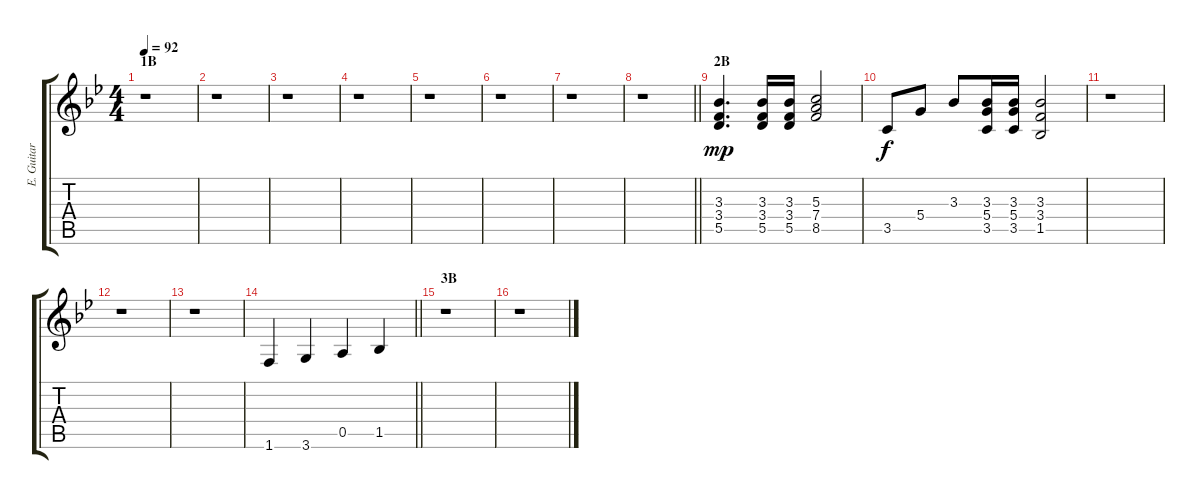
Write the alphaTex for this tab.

\track ("E. Guitar" "E. Guitar") {instrument overdrivenguitar}
\staff {score tabs}
\tuning (E4 B3 G3 D3 A2 E2) {hide}
\ts (4 4)
\section ("" "1B")
\tempo 92
\clef g2
\ks bb
r.1{dy f} |
r.1 |
r.1 |
r.1 |
r.1 |
r.1 |
r.1 |
\barLineRight lightlight
r.1 |
\section ("" "2B")
(3.3 3.4 5.5).4{d dy mp} (3.3 3.4 5.5).16 (3.3 3.4 5.5).16 (5.3 7.4 8.5).2 |
3.5.8{dy f} 5.4.8 3.3.8 (3.3 5.4 3.5).16 (3.3 5.4 3.5).16 (3.3 3.4 1.5).2 |
r.1 |
r.1 |
r.1 |
\barLineRight lightlight
1.6.4 3.6.4 0.5.4 1.5.4 |
\section ("" "3B")
r.1 |
r.1
